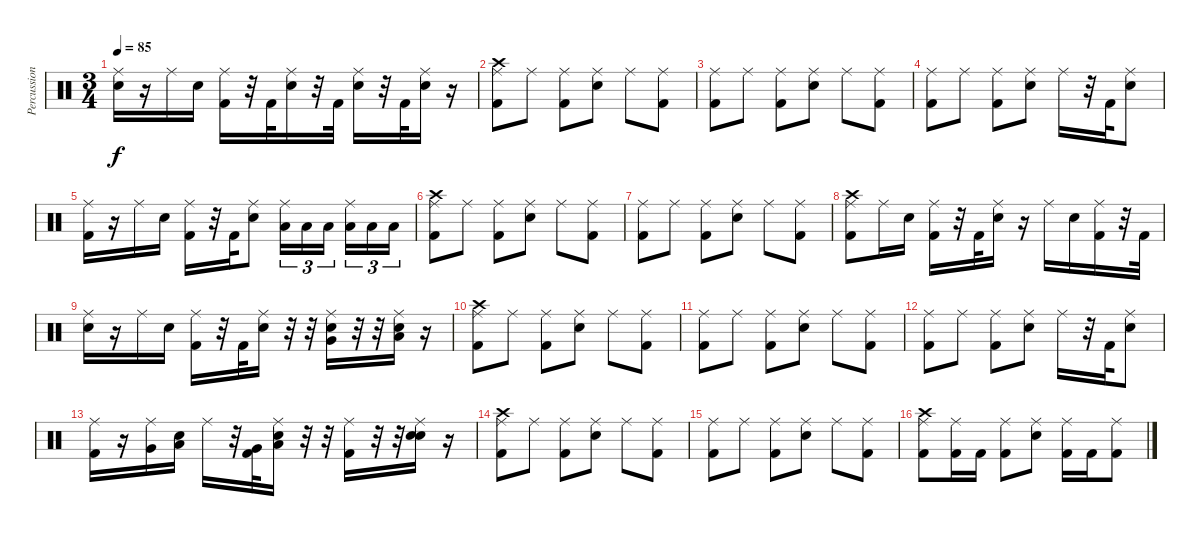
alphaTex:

\track ("Percussion" "Percussion") {instrument percussion}
\staff {score}
\articulation defaults
\ts (3 4)
\tempo 85
\clef neutral
\ks c
("Ride (middle)" "Electric Snare (hit)").16{dy f} r.16 "Ride (middle)".16 "Electric Snare (hit)".16 ("Ride (middle)" "Kick (hit) 2").16 r.32 "Kick (hit) 2".32 ("Ride (middle)" "Electric Snare (hit)").16 r.32 "Kick (hit) 2".32 ("Ride (middle)" "Electric Snare (hit)").16 r.32 "Kick (hit) 2".32 ("Ride (middle)" "Electric Snare (hit)").16 r.16 |
("Ride (middle)" "Crash high (hit)" "Kick (hit) 2").8 "Ride (middle)".8 ("Ride (middle)" "Kick (hit) 2").8 ("Ride (middle)" "Electric Snare (hit)").8 "Ride (middle)".8 ("Ride (middle)" "Kick (hit) 2").8 |
("Ride (middle)" "Kick (hit) 2").8 "Ride (middle)".8 ("Ride (middle)" "Kick (hit) 2").8 ("Ride (middle)" "Electric Snare (hit)").8 "Ride (middle)".8 ("Ride (middle)" "Kick (hit) 2").8 |
("Ride (middle)" "Kick (hit) 2").8 "Ride (middle)".8 ("Ride (middle)" "Kick (hit) 2").8 ("Ride (middle)" "Electric Snare (hit)").8 "Ride (middle)".16 r.32 "Kick (hit) 2".32 ("Ride (middle)" "Electric Snare (hit)").8 |
("Ride (middle)" "Kick (hit) 2").16 r.16 "Ride (middle)".16 "Electric Snare (hit)".16 ("Ride (middle)" "Kick (hit) 2").16 r.32 "Kick (hit) 2".32 ("Ride (middle)" "Electric Snare (hit)").8 ("Ride (middle)" "Low Tom (hit)").16{tu (3 2)} "Low Tom (hit)".16{tu (3 2)} "Low Tom (hit)".16{tu (3 2)} ("Ride (middle)" "Low Tom (hit)").16{tu (3 2)} "Low Tom (hit)".16{tu (3 2)} "Low Tom (hit)".16{tu (3 2)} |
("Ride (middle)" "Crash high (hit)" "Kick (hit) 2").8 "Ride (middle)".8 ("Ride (middle)" "Kick (hit) 2").8 ("Ride (middle)" "Electric Snare (hit)").8 "Ride (middle)".8 ("Ride (middle)" "Kick (hit) 2").8 |
("Ride (middle)" "Kick (hit) 2").8 "Ride (middle)".8 ("Ride (middle)" "Kick (hit) 2").8 ("Ride (middle)" "Electric Snare (hit)").8 "Ride (middle)".8 ("Ride (middle)" "Kick (hit) 2").8 |
("Ride (middle)" "Crash high (hit)" "Kick (hit) 2").8 "Ride (middle)".16 "Electric Snare (hit)".16 ("Ride (middle)" "Kick (hit) 2").16 r.32 "Kick (hit) 2".32 ("Ride (middle)" "Electric Snare (hit)").16 r.16 "Ride (middle)".16 "Electric Snare (hit)".16 ("Ride (middle)" "Kick (hit) 2").16 r.32 "Kick (hit) 2".32 |
("Ride (middle)" "Electric Snare (hit)").16 r.16 "Ride (middle)".16 "Electric Snare (hit)".16 ("Ride (middle)" "Kick (hit) 2").16 r.32 "Kick (hit) 2".32 ("Ride (middle)" "Electric Snare (hit)").16 r.32 r.32 ("Ride (middle)" "Very Low Tom (hit)" "Electric Snare (hit)").16 r.32 r.32 ("Ride (middle)" "Low Floor Tom (hit)" "Electric Snare (hit)").16 r.16 |
("Ride (middle)" "Crash high (hit)" "Kick (hit) 2").8 "Ride (middle)".8 ("Ride (middle)" "Kick (hit) 2").8 ("Ride (middle)" "Electric Snare (hit)").8 "Ride (middle)".8 ("Ride (middle)" "Kick (hit) 2").8 |
("Ride (middle)" "Kick (hit) 2").8 "Ride (middle)".8 ("Ride (middle)" "Kick (hit) 2").8 ("Ride (middle)" "Electric Snare (hit)").8 "Ride (middle)".8 ("Ride (middle)" "Kick (hit) 2").8 |
("Ride (middle)" "Kick (hit) 2").8 "Ride (middle)".8 ("Ride (middle)" "Kick (hit) 2").8 ("Ride (middle)" "Electric Snare (hit)").8 "Ride (middle)".16 r.32 "Kick (hit) 2".32 ("Ride (middle)" "Electric Snare (hit)").8 |
("Ride (middle)" "Kick (hit) 2").16 r.16 ("Ride (middle)" "Very Low Tom (hit)").16 ("Electric Snare (hit)" "Low Tom (hit)").16 "Ride (middle)".16 r.32 ("Very Low Tom (hit)" "Kick (hit) 2").32 ("Ride (middle)" "Electric Snare (hit)" "Low Tom (hit)").16 r.32 r.32 ("Ride (middle)" "Kick (hit) 2").16 r.32 r.32 ("Ride (middle)" "Electric Snare (hit)" "Electric Snare (hit)").16 r.16 |
("Ride (middle)" "Crash high (hit)" "Kick (hit) 2").8 "Ride (middle)".8 ("Ride (middle)" "Kick (hit) 2").8 ("Ride (middle)" "Electric Snare (hit)").8 "Ride (middle)".8 ("Ride (middle)" "Kick (hit) 2").8 |
("Ride (middle)" "Kick (hit) 2").8 "Ride (middle)".8 ("Ride (middle)" "Kick (hit) 2").8 ("Ride (middle)" "Electric Snare (hit)").8 "Ride (middle)".8 ("Ride (middle)" "Kick (hit) 2").8 |
("Ride (middle)" "Crash high (hit)" "Kick (hit) 2").8 ("Ride (middle)" "Kick (hit) 2").16 "Kick (hit) 2".16 ("Ride (middle)" "Kick (hit) 2").8 ("Ride (middle)" "Electric Snare (hit)").8 ("Ride (middle)" "Kick (hit) 2").16 "Kick (hit) 2".16 ("Ride (middle)" "Kick (hit) 2").8
